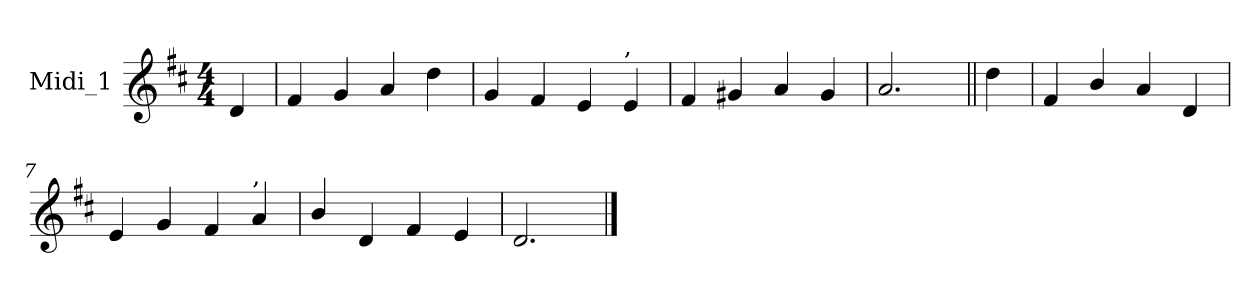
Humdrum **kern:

**kern
*part1
*staff1
*I"Midi_1
*clefG2
*k[f#c#]
*D:
*M4/4
=
4d
=1
4f#
4g
4a
4dd
=2
4g
4f#
4e
!LO:TX:a:t=,
4e
=3
4f#
4g#X
4a
4g#
=4
2.a
!!LO:LB:g=z
=5||
4dd
=6
4f#
4b/
4a
4d
=7
4e
4g
4f#
!LO:TX:a:t=,
4a
=8
4b/
4d
4f#
4e
=9
2.d
==
*-
